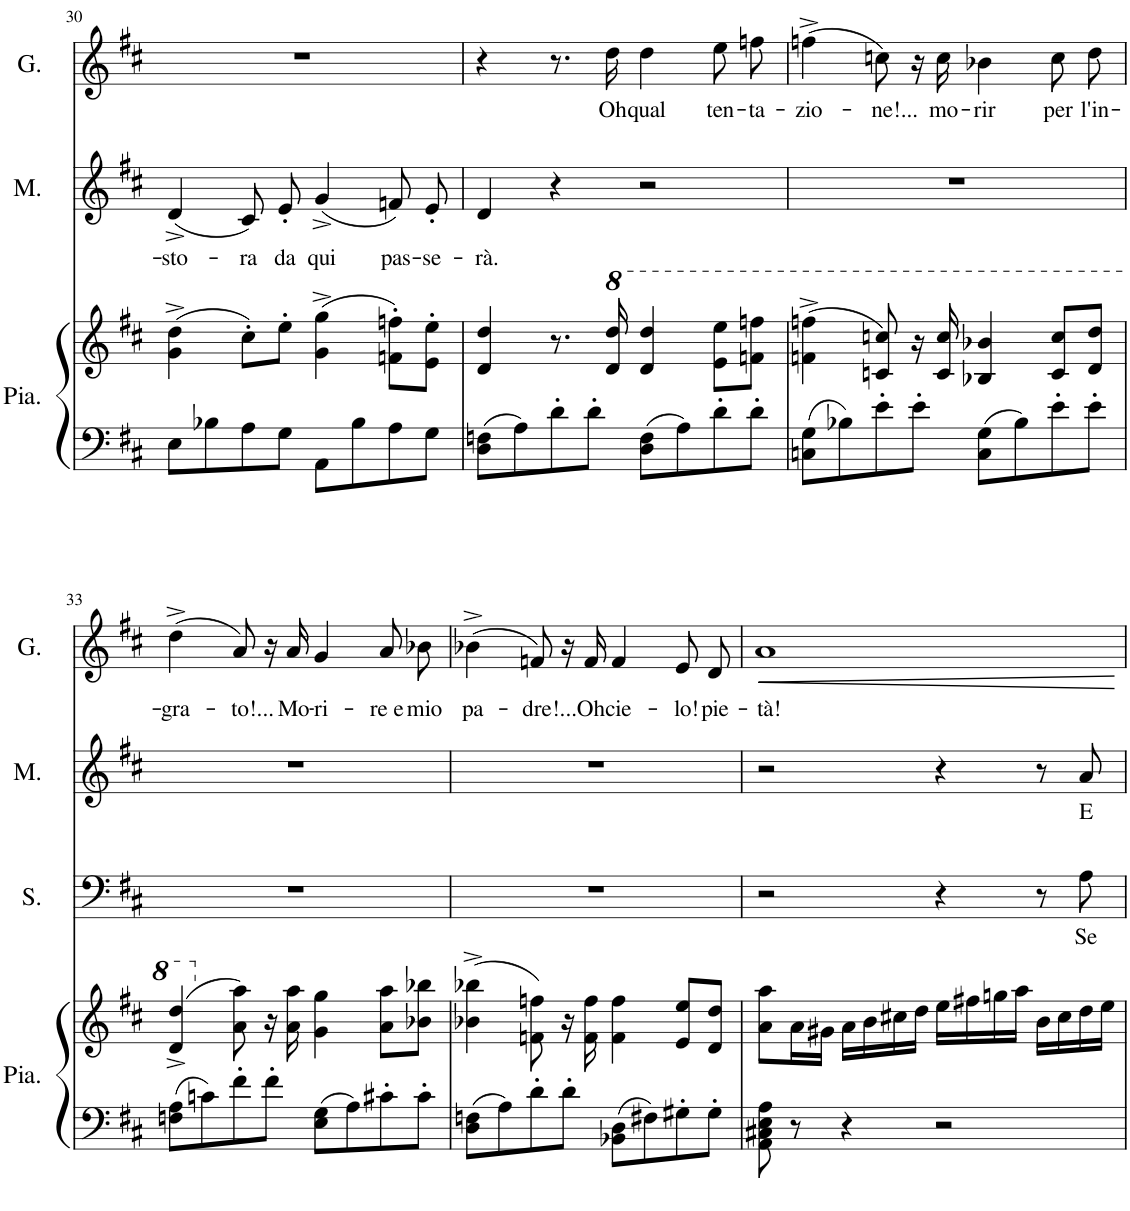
**kern	**kern	**kern	**text	**kern	**text	**kern	**text	**dynam
*part4	*part4	*part3	*part3	*part2	*part2	*part1	*part1	*part1
*staff5	*staff4	*staff3	*staff3	*staff2	*staff2	*staff1	*staff1	*staff1
*I"Piano	*	*I"Sparafucile	*	*I"Magdalena	*	*I"Gilda	*	*
*I'Pia.	*	*I'S.	*	*I'M.	*	*I'G.	*	*
!!LO:PB:g=z
*clefF4	*clefG2	*clefF4	*	*clefG2	*	*clefG2	*	*
*k[f#c#]	*k[f#c#]	*k[f#c#]	*	*k[f#c#]	*	*k[f#c#]	*	*
*M4/4	*M4/4	*M4/4	*	*M4/4	*	*M4/4	*	*
=30	=30	=30	=30	=30	=30	=30	=30	=30
!	!	!	!	!	!LO:LY:b	!	!	!
8E\L	(4g\^ 4dd\^	1r	.	(4d^/	-sto-	1r	.	.
8B-X\	.	.	.	.	.	.	.	.
!	!	!	!	!	!LO:LY:b	!	!	!
8A\	8cc#'\L)	.	.	8c#/L)	-ra	.	.	.
!	!	!	!	!	!LO:LY:b	!	!	!
8G\J	8ee'\J	.	.	8e'/J	da	.	.	.
!	!	!	!	!	!LO:LY:b	!	!	!
8AA\L	(4g\^ 4gg\^	.	.	(4g^/	qui	.	.	.
8B-\	.	.	.	.	.	.	.	.
!	!	!	!	!	!LO:LY:b	!	!	!
8A\	8fn\' 8ffn\'L)	.	.	8fn/L)	pas-	.	.	.
!	!	!	!	!	!LO:LY:b	!	!	!
8G\J	8e\' 8ee\'J	.	.	8e'/J	-se-	.	.	.
=31	=31	=31	=31	=31	=31	=31	=31	=31
!	!	!	!	!	!LO:LY:b	!	!	!
8D\ 8Fn\L	4d/ 4dd/	1r	.	4d/	-rà.	4r	.	.
8A\	.	.	.	.	.	.	.	.
8d'\	8.r	.	.	4r	.	8.r	.	.
8d'\J	.	.	.	.	.	.	.	.
*	*8va	*	*	*	*	*	*	*
!	!	!	!	!	!	!	!LO:LY:b	!
.	16dd/ 16ddd/	.	.	.	.	16dd\	Oh	.
!	!	!	!	!	!	!	!LO:LY:b	!
8D\ 8F\L	4dd/ 4ddd/	.	.	2r	.	4dd\	qual	.
8A\	.	.	.	.	.	.	.	.
!	!	!	!	!	!	!	!LO:LY:b	!
8d'\	8ee\ 8eee\L	.	.	.	.	8ee\L	ten-	.
!	!	!	!	!	!	!	!LO:LY:b	!
8d'\J	8ffn\ 8fffn\J	.	.	.	.	8ffn\J	-ta-	.
=32	=32	=32	=32	=32	=32	=32	=32	=32
!	!	!	!	!	!	!	!LO:LY:b	!
8Cn\ 8G\L	(4ffn\^ 4fffn\^	1r	.	1r	.	(4ffn^\	-zio-	.
8B-X\	.	.	.	.	.	.	.	.
!	!	!	!	!	!	!	!LO:LY:b	!
8e'\	8ccn/ 8cccn/)	.	.	.	.	8ccn\)	-ne!...	.
8e'\J	16r	.	.	.	.	16r	.	.
!	!	!	!	!	!	!	!LO:LY:b	!
.	16cc/ 16ccc/	.	.	.	.	16cc\	mo-	.
!	!	!	!	!	!	!	!LO:LY:b	!
8C\ 8G\L	4b-X/ 4bb-X/	.	.	.	.	4b-X\	-rir	.
8B-\	.	.	.	.	.	.	.	.
!	!	!	!	!	!	!	!LO:LY:b	!
8e'\	8cc/ 8ccc/L	.	.	.	.	8cc\L	per	.
!	!	!	!	!	!	!	!LO:LY:b	!
8e'\J	8dd/ 8ddd/J	.	.	.	.	8dd\J	l'in-	.
!!LO:LB:g=z
=33	=33	=33	=33	=33	=33	=33	=33	=33
!	!	!	!	!	!	!	!LO:LY:b	!
8Fn\ 8A\L	(4dd/^ 4ddd/^	1r	.	1r	.	(4dd^\	-gra-	.
8cn\	.	.	.	.	.	.	.	.
*	*X8va	*	*	*	*	*	*	*
!	!	!	!	!	!	!	!LO:LY:b	!
8f#'\	8a\ 8aa\)	.	.	.	.	8a/)	-to!...	.
8f#'\J	16r	.	.	.	.	16r	.	.
!	!	!	!	!	!	!	!LO:LY:b	!
.	16a\ 16aa\	.	.	.	.	16a/	Mo-	.
!	!	!	!	!	!	!	!LO:LY:b	!
8E\ 8G\L	4g\ 4gg\	.	.	.	.	4g/	-ri-	.
8A\	.	.	.	.	.	.	.	.
!	!	!	!	!	!	!	!LO:LY:b	!
8c#X'\	8a\ 8aa\L	.	.	.	.	8a/L	-re e	.
!	!	!	!	!	!	!	!LO:LY:b	!
8c#'\J	8b-X\ 8bb-X\J	.	.	.	.	8b-X/J	mio	.
=34	=34	=34	=34	=34	=34	=34	=34	=34
!	!	!	!	!	!	!	!LO:LY:b	!
8D\ 8Fn\L	(4b-X\^ 4bb-X\^	1r	.	1r	.	(4b-X^\	pa-	.
8A\	.	.	.	.	.	.	.	.
!	!	!	!	!	!	!	!LO:LY:b	!
8d'\	8fn\ 8ffn\)	.	.	.	.	8fn/)	-dre!...	.
8d'\J	16r	.	.	.	.	16r	.	.
!	!	!	!	!	!	!	!LO:LY:b	!
.	16f\ 16ff\	.	.	.	.	16f/	Oh	.
!	!	!	!	!	!	!	!LO:LY:b	!
8BB-X\ 8D\L	4f\ 4ff\	.	.	.	.	4f/	cie-	.
8F#X\	.	.	.	.	.	.	.	.
!	!	!	!	!	!	!	!LO:LY:b	!
8G#X'\	8e/ 8ee/L	.	.	.	.	8e/L	-lo!	.
!	!	!	!	!	!	!	!LO:LY:b	!
8G#'\J	8d/ 8dd/J	.	.	.	.	8d/J	pie-	.
=35	=35	=35	=35	=35	=35	=35	=35	=35
!	!	!	!	!	!	!	!LO:LY:b	!LO:HP:b
8AA\ 8C#X\ 8E\ 8A\	8a\ 8aa\L	2r	.	2r	.	1a	-tà!	<
8r	16a\L	.	.	.	.	.	.	.
.	16g#X\JJ	.	.	.	.	.	.	.
4r	16a\LL	.	.	.	.	.	.	.
.	16b\	.	.	.	.	.	.	.
.	16cc#X\	.	.	.	.	.	.	.
.	16dd\JJ	.	.	.	.	.	.	.
2r	16ee\LL	4r	.	4r	.	.	.	.
.	16ff#X\	.	.	.	.	.	.	.
.	16ggn\	.	.	.	.	.	.	.
.	16aa\JJ	.	.	.	.	.	.	.
.	16b\LL	8r	.	8r	.	.	.	.
.	16cc#\	.	.	.	.	.	.	.
!	!	!	!LO:LY:b	!	!LO:LY:b	!	!	!
.	16dd\	8A\	Se	8a/	E	.	.	.
.	16ee\JJ	.	.	.	.	.	.	.
.	.	.	.	.	.	.	.	[
=	=	=	=	=	=	=	=	=
*-	*-	*-	*-	*-	*-	*-	*-	*-
